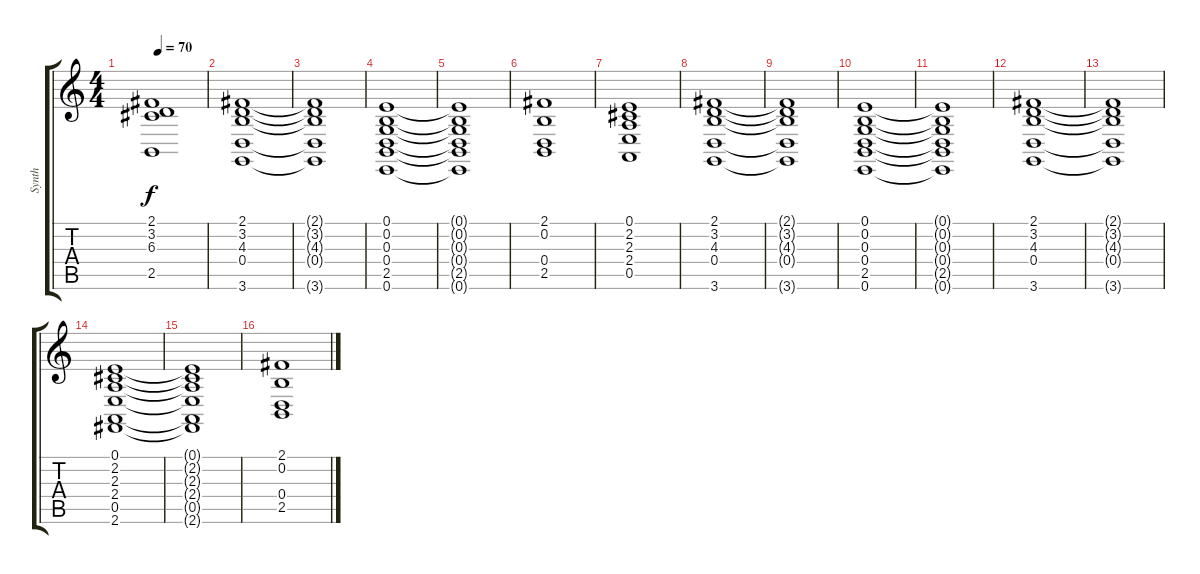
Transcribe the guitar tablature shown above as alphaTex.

\track ("Synth" "Synth") {instrument stringensemble1}
\staff {score tabs}
\tuning (E4 B3 G3 D3 A2 E2) {hide}
\ts (4 4)
\tempo 70
\clef g2
\ks c
(2.1{t} 3.2{t} 6.3{t} 2.5{t}).1{dy f} |
(2.1 3.2 4.3 0.4 3.6).1 |
(2.1{t} 3.2{t} 4.3{t} 0.4{t} 3.6{t}).1 |
(0.1 0.2 0.3 0.4 2.5 0.6).1 |
(0.1{t} 0.2{t} 0.3{t} 0.4{t} 2.5{t} 0.6{t}).1 |
(2.1 0.2 0.4 2.5).1 |
(0.1 2.2 2.3 2.4 0.5).1 |
(2.1 3.2 4.3 0.4 3.6).1 |
(2.1{t} 3.2{t} 4.3{t} 0.4{t} 3.6{t}).1 |
(0.1 0.2 0.3 0.4 2.5 0.6).1 |
(0.1{t} 0.2{t} 0.3{t} 0.4{t} 2.5{t} 0.6{t}).1 |
(2.1 3.2 4.3 0.4 3.6).1 |
(2.1{t} 3.2{t} 4.3{t} 0.4{t} 3.6{t}).1 |
(0.1 2.2 2.3 2.4 0.5 2.6).1 |
(0.1{t} 2.2{t} 2.3{t} 2.4{t} 0.5{t} 2.6{t}).1 |
(2.1 0.2 0.4 2.5).1
